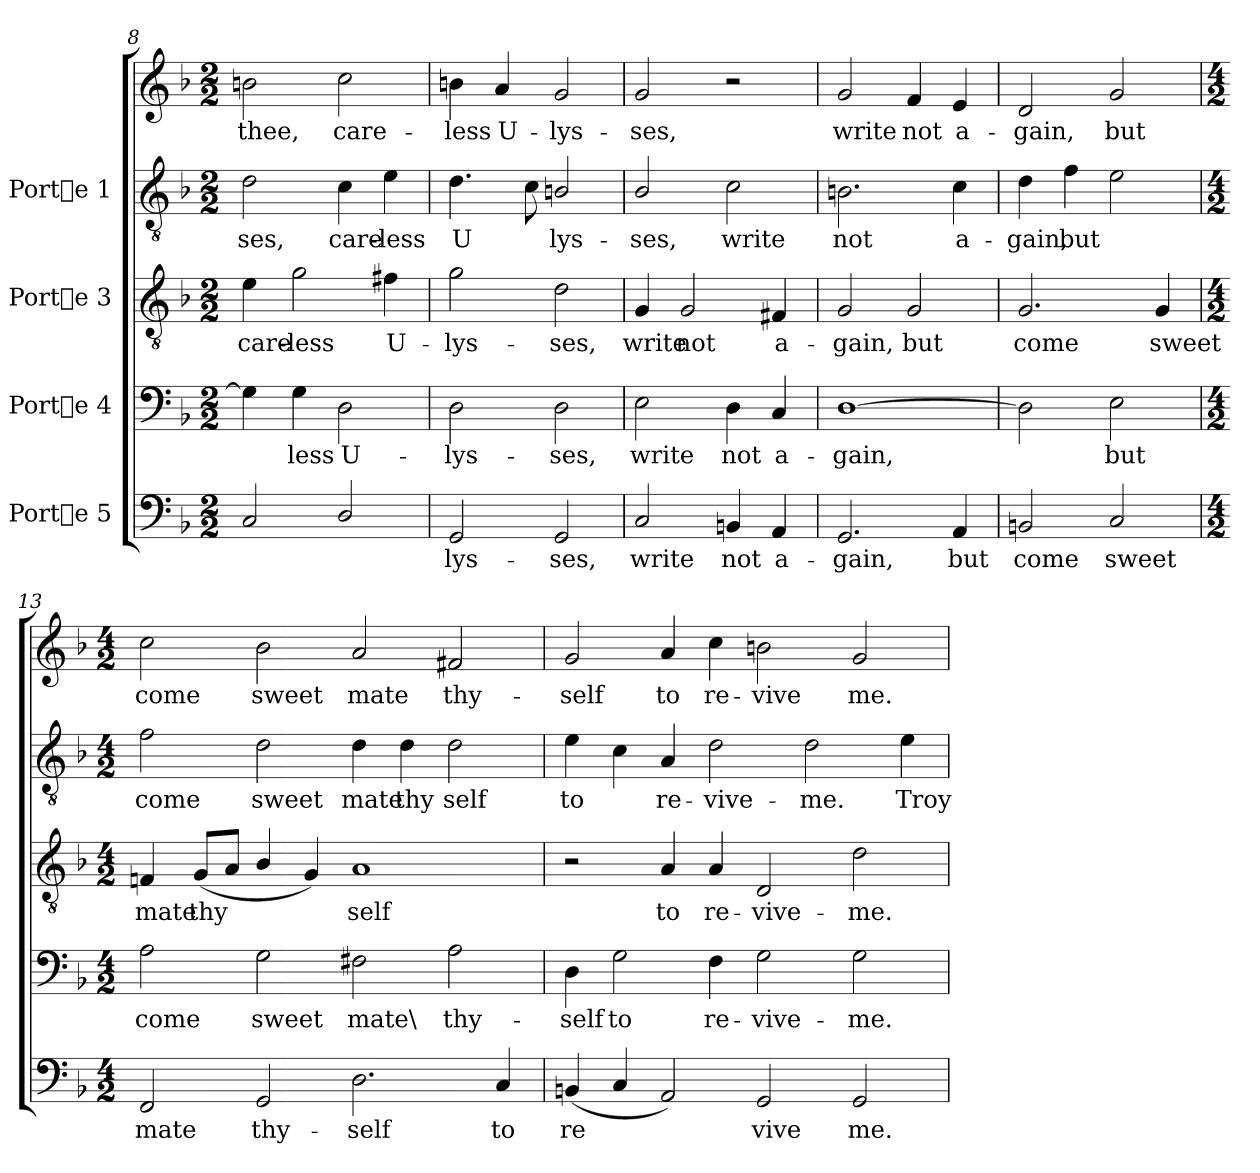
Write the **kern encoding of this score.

**kern	**text	**kern	**text	**kern	**text	**kern	**text	**kern	**text
*part4	*part4	*part3	*part3	*part2	*part2	*part1	*part1	*part1	*part1
*staff5	*staff5	*staff4	*staff4	*staff3	*staff3	*staff2	*staff2	*staff1	*staff1
*I"Porte 5	*	*I"Porte 4	*	*I"Porte 3	*	*I"Porte 1	*	*	*
*clefF4	*	*clefF4	*	*clefGv2	*	*clefGv2	*	*clefG2	*
*k[b-]	*	*k[b-]	*	*k[b-]	*	*k[b-]	*	*k[b-]	*
*F:	*	*F:	*	*F:	*	*F:	*	*F:	*
*M2/2	*	*M2/2	*	*M2/2	*	*M2/2	*	*M2/2	*
=8	=8	=8	=8	=8	=8	=8	=8	=8	=8
!	!	!	!LO:LY:b:cj	!	!LO:LY:b:cj	!	!LO:LY:b:cj	!	!LO:LY:b:cj
2C/	.	4G\]	-	4e\	care-	2d\	-ses,	2bn\	-thee,
!	!	!	!LO:LY:b:cj	!	!LO:LY:b:cj	!	!	!	!
.	.	4G\	less	2g\	-less	.	.	.	.
!	!	!	!LO:LY:b:cj	!	!	!	!LO:LY:b:cj	!	!LO:LY:b:cj
2D/	.	2D\	U-	.	.	4c\	care-	2cc\	care-
!	!	!	!	!	!LO:LY:b:cj	!	!LO:LY:b:cj	!	!
.	.	.	.	4f#X\	U-	4e\	-less	.	.
=9	=9	=9	=9	=9	=9	=9	=9	=9	=9
!	!LO:LY:b:cj	!	!LO:LY:b:cj	!	!LO:LY:b:cj	!	!LO:LY:b:cj	!	!LO:LY:b:cj
2GG/	-lys-	2D\	-lys-	2g\	-lys-	4.d\	-U-	4bn\	less
!	!	!	!	!	!	!	!	!	!LO:LY:b:cj
.	.	.	.	.	.	.	.	4a/	U-
!	!	!	!	!	!	!	!LO:LY:b:cj	!	!
.	.	.	.	.	.	8c\	-	.	.
!	!LO:LY:b:cj	!	!LO:LY:b:cj	!	!LO:LY:b:cj	!	!LO:LY:b:cj	!	!LO:LY:b:cj
2GG/	-ses,	2D\	-ses,	2d\	-ses,	2Bn/	lys-	2g/	-lys-
=10	=10	=10	=10	=10	=10	=10	=10	=10	=10
!	!LO:LY:b:cj	!	!LO:LY:b:cj	!	!LO:LY:b:cj	!	!LO:LY:b:cj	!	!LO:LY:b:cj
2C/	write	2E\	write	4G/	write	2B-/	ses,	2g/	-ses,
!	!	!	!	!	!LO:LY:b:cj	!	!	!	!
.	.	.	.	2G/	not	.	.	.	.
!	!LO:LY:b:cj	!	!LO:LY:b:cj	!	!	!	!LO:LY:b:cj	!	!
4BBn/	not	4D\	not	.	.	2c\	write	2r	.
!	!LO:LY:b:cj	!	!LO:LY:b:cj	!	!LO:LY:b:cj	!	!	!	!
4AA/	a-	4C/	a-	4F#X/	a-	.	.	.	.
=11	=11	=11	=11	=11	=11	=11	=11	=11	=11
!	!LO:LY:b:cj	!	!LO:LY:b:cj	!	!LO:LY:b:cj	!	!LO:LY:b:cj	!	!LO:LY:b:cj
2.GG/	-gain,	[>1D	-gain,	2G/	-gain,	2.Bn\	-not	2g/	write
!	!	!	!	!	!LO:LY:b:cj	!	!	!	!LO:LY:b:cj
.	.	.	.	2G/	but	.	.	4f/	not
!	!LO:LY:b:cj	!	!	!	!	!	!LO:LY:b:cj	!	!LO:LY:b:cj
4AA/	but	.	.	.	.	4c\	a-	4e/	a-
!!LO:PB:g=z
=12	=12	=12	=12	=12	=12	=12	=12	=12	=12
!	!LO:LY:b:cj	!	!LO:LY:b:cj	!	!LO:LY:b:cj	!	!LO:LY:b:cj	!	!LO:LY:b:cj
2BBn/	come	2D\]	.	2.G/	come	4d\	gain,	2d/	-gain,
!	!	!	!	!	!	!	!LO:LY:b:cj	!	!
.	.	.	.	.	.	4f\	but	.	.
!	!LO:LY:b:cj	!	!LO:LY:b:cj	!	!	!	!LO:LY:b:cj	!	!LO:LY:b:cj
2C/	sweet	2E\	but	.	.	2e\	.	2g/	but
!	!	!	!	!	!LO:LY:b:cj	!	!	!	!
.	.	.	.	4G/	sweet	.	.	.	.
=13	=13	=13	=13	=13	=13	=13	=13	=13	=13
*M4/2	*	*M4/2	*	*M4/2	*	*M4/2	*	*M4/2	*
!	!LO:LY:b:cj	!	!LO:LY:b:cj	!	!LO:LY:b:cj	!	!LO:LY:b:cj	!	!LO:LY:b:cj
2FF/	mate	2A\	come	4Fn/	mate	2f\	-come	2cc\	come
!	!	!	!	!	!LO:LY:b:cj	!	!	!	!
.	.	.	.	(<8G/L	thy-	.	.	.	.
!	!	!	!	!	!LO:LY:b:cj	!	!	!	!
.	.	.	.	8A/J	-	.	.	.	.
!	!LO:LY:b:cj	!	!LO:LY:b:cj	!	!LO:LY:b:cj	!	!LO:LY:b:cj	!	!LO:LY:b:cj
2GG/	thy-	2G\	sweet	4B-/	.	2d\	sweet	2b-\	sweet
!	!	!	!	!	!LO:LY:b:cj	!	!	!	!
.	.	.	.	4G/)	.	.	.	.	.
!	!LO:LY:b:cj	!	!LO:LY:b:cj	!	!LO:LY:b:cj	!	!LO:LY:b:cj	!	!LO:LY:b:cj
2.D\	-self	2F#X\	mate\	1A	self	4d\	mate	2a/	mate
!	!	!	!	!	!	!	!LO:LY:b:cj	!	!
.	.	.	.	.	.	4d\	thy	.	.
!	!	!	!LO:LY:b:cj	!	!	!	!LO:LY:b:cj	!	!LO:LY:b:cj
.	.	2A\	thy-	.	.	2d\	self	2f#X/	thy-
!	!LO:LY:b:cj	!	!	!	!	!	!	!	!
4C/	to	.	.	.	.	.	.	.	.
=14	=14	=14	=14	=14	=14	=14	=14	=14	=14
!	!LO:LY:b:cj	!	!LO:LY:b:cj	!	!	!	!LO:LY:b:cj	!	!LO:LY:b:cj
(<4BBn/	re-	4D\	-self	2r	.	4e\	to	2g/	self
!	!LO:LY:b:cj	!	!LO:LY:b:cj	!	!	!	!LO:LY:b:cj	!	!
4C/	-	2G\	to	.	.	4c\	.	.	.
!	!LO:LY:b:cj	!	!	!	!LO:LY:b:cj	!	!LO:LY:b:cj	!	!LO:LY:b:cj
2AA/)	.	.	.	4A/	to	4A/	re-	4a/	to
!	!	!	!LO:LY:b:cj	!	!LO:LY:b:cj	!	!LO:LY:b:cj	!	!LO:LY:b:cj
.	.	4F\	re-	4A/	re-	2d\	-vive-	4cc\	re-
!	!LO:LY:b:cj	!	!LO:LY:b:cj	!	!LO:LY:b:cj	!	!	!	!LO:LY:b:cj
2GG/	vive	2G\	-vive-	2D/	-vive-	.	.	2bn\	-vive
!	!	!	!	!	!	!	!LO:LY:b:cj	!	!
.	.	.	.	.	.	2d\	-me.	.	.
!	!LO:LY:b:cj	!	!LO:LY:b:cj	!	!LO:LY:b:cj	!	!	!	!LO:LY:b:cj
2GG/	me.	2G\	-me.	2d\	-me.	.	.	2g/	me.
!	!	!	!	!	!	!	!LO:LY:b:cj	!	!
.	.	.	.	.	.	4e\	Troy	.	.
=	=	=	=	=	=	=	=	=	=
*-	*-	*-	*-	*-	*-	*-	*-	*-	*-
